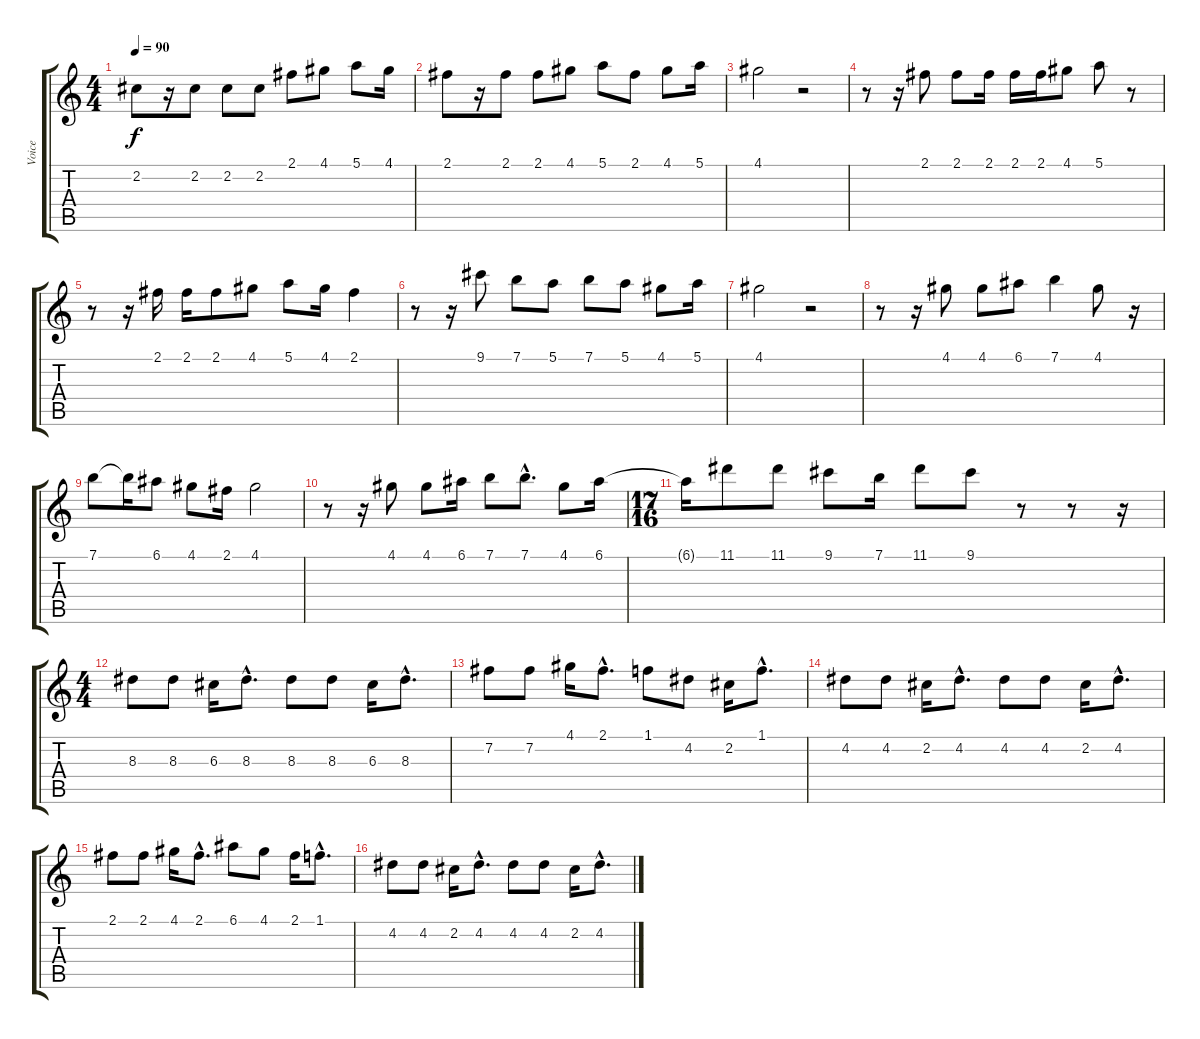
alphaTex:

\track ("Voice" "Voice") {instrument acousticguitarnylon}
\staff {score tabs}
\tuning (E4 B3 G3 D3 A2 E2) {hide}
\ts (4 4)
\tempo 90
\clef g2
\ks c
2.2.8{dy f} r.16 2.2.8 2.2.8 2.2.8 2.1.8 4.1.8 5.1.8 4.1.16 |
2.1.8 r.16 2.1.8 2.1.8 4.1.8 5.1.8 2.1.8 4.1.8 5.1.16 |
4.1.2 r.2 |
r.8 r.16 2.1.8 2.1.8 2.1.16 2.1.16 2.1.16 4.1.8 5.1.8 r.8 |
r.8 r.16 2.1.16 2.1.16 2.1.8 4.1.8 5.1.8 4.1.16 2.1.4 |
r.8 r.16 9.1.8 7.1.8 5.1.8 7.1.8 5.1.8 4.1.8 5.1.16 |
4.1.2 r.2 |
r.8 r.16 4.1.8 4.1.8 6.1.8 7.1.4 4.1.8 r.16 |
7.1.8 7.1{t}.16 6.1.8 4.1.8 2.1.16 4.1.2 |
r.8 r.16 4.1.8 4.1.8 6.1.16 7.1.8 7.1{hac}.8{d} 4.1.8 6.1.16 |
\ts (17 16)
6.1{t}.16 11.1.8 11.1.8 9.1.8 7.1.16 11.1.8 9.1.8 r.8 r.8 r.16 |
\ts (4 4)
8.3.8 8.3.8 6.3.16 8.3{hac}.8{d} 8.3.8 8.3.8 6.3.16 8.3{hac}.8{d} |
7.2.8 7.2.8 4.1.16 2.1{hac}.8{d} 1.1.8 4.2.8 2.2.16 1.1{hac}.8{d} |
4.2.8 4.2.8 2.2.16 4.2{hac}.8{d} 4.2.8 4.2.8 2.2.16 4.2{hac}.8{d} |
2.1.8 2.1.8 4.1.16 2.1{hac}.8{d} 6.1.8 4.1.8 2.1.16 1.1{hac}.8{d} |
4.2.8 4.2.8 2.2.16 4.2{hac}.8{d} 4.2.8 4.2.8 2.2.16 4.2{hac}.8{d}
